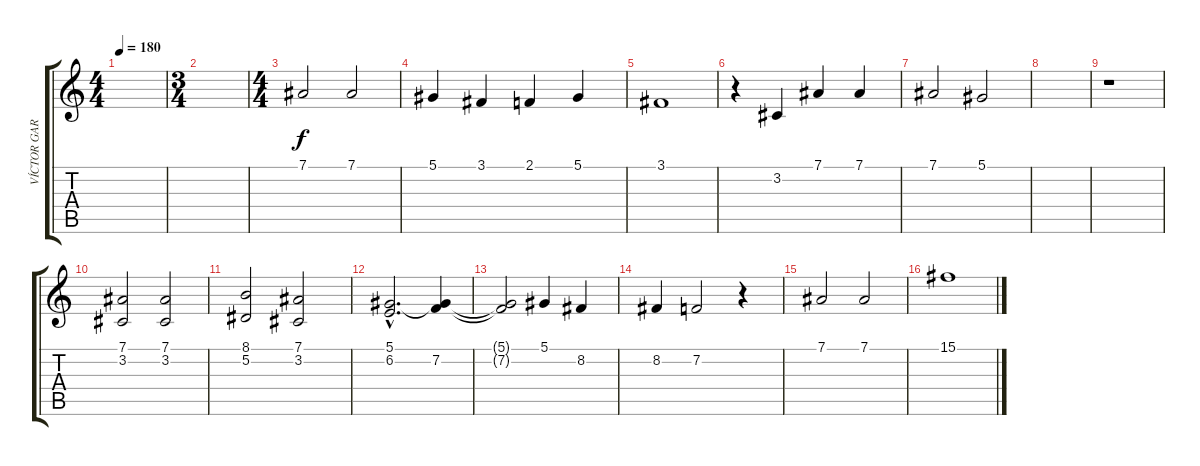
\track ("VÍCTOR GARCÍA" "VÍCTOR GAR") {instrument clarinet}
\staff {score tabs}
\tuning (Eb4 Bb3 Gb3 Db3 Ab2 Eb2) {hide}
\ts (4 4)
\tempo 180
\clef g2
\ks c
|
\ts (3 4)
|
\ts (4 4)
7.1.2{dy f} 7.1.2 |
5.1.4 3.1.4 2.1.4 5.1.4 |
3.1.1 |
r.4 3.2.4 7.1.4 7.1.4 |
7.1.2 5.1.2 |
|
r.1 |
(7.1 3.2).2 (7.1 3.2).2 |
(8.1 5.2).2 (7.1 3.2).2 |
(5.1{hac} 6.2{hac}).2{d} (5.1{t} 7.2).4 |
(5.1{t} 7.2{t}).2 5.1.4 8.2.4 |
8.2.4 7.2.2 r.4 |
7.1.2 7.1.2 |
15.1.1
